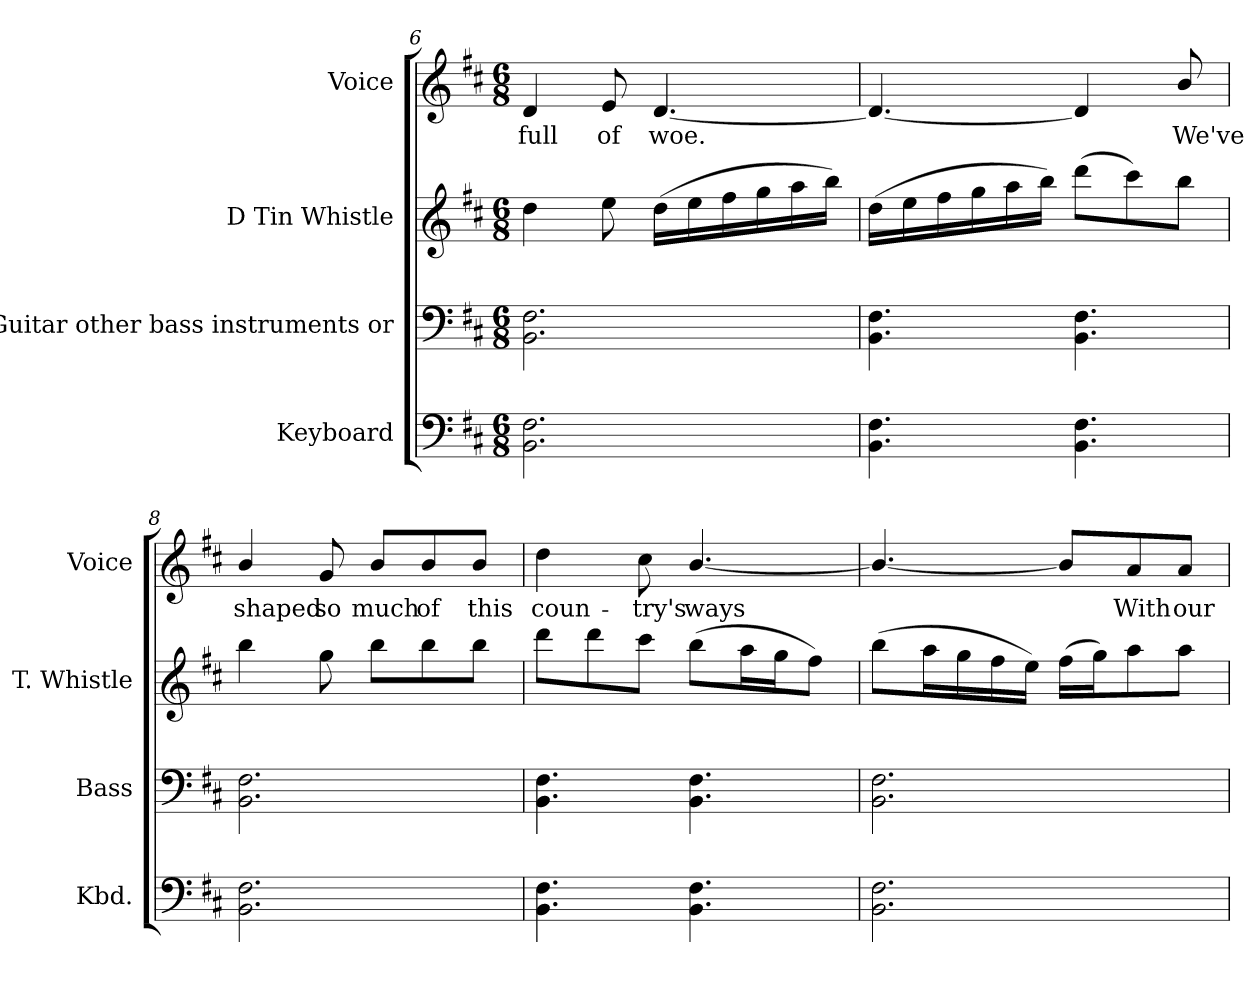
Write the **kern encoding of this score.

**kern	**kern	**kern	**kern	**text
*part4	*part3	*part2	*part1	*part1
*staff4	*staff3	*staff2	*staff1	*staff1
*I"Keyboard	*I"Bass Guitar other bass instruments or	*I"D Tin Whistle	*I"Voice	*
*I'Kbd.	*I'Bass	*I'T. Whistle	*I'Voice	*
!!LO:LB:g=z
*clefF4	*clefF4	*clefG2	*clefG2	*
*	*ITrd7c12	*ITrd-7c-12	*	*
*k[f#c#]	*k[f#c#]	*k[f#c#]	*k[f#c#]	*
*D:	*D:	*D:	*D:	*
*M6/8	*M6/8	*M6/8	*M6/8	*
=6	=6	=6	=6	=6
!	!	!	!	!LO:LY:b:color=#000000
2.BBi\ 2.F#i	2.BBBi\ 2.FF#i	4dddi\	4di/	full
!	!	!	!	!LO:LY:b:color=#000000
.	.	8eeei\	8ei/	of
!	!	!	!	!LO:LY:b:color=#000000
.	.	(16dddi\LL	[4.di/	woe.
.	.	16eeei\	.	.
.	.	16fff#i\	.	.
.	.	16gggi\	.	.
.	.	16aaai\	.	.
.	.	16bbbi\JJ)	.	.
=7	=7	=7	=7	=7
4.BBi\ 4.F#i	4.BBBi\ 4.FF#i	(16dddi\LL	4.di/_	.
.	.	16eeei\	.	.
.	.	16fff#i\	.	.
.	.	16gggi\	.	.
.	.	16aaai\	.	.
.	.	16bbbi\JJ)	.	.
4.BBi\ 4.F#i	4.BBBi\ 4.FF#i	(8ddddi\L	4di/]	.
.	.	8cccc#i\)	.	.
!	!	!	!	!LO:LY:b:color=#000000
.	.	8bbbi\J	8bi/	We've
=8	=8	=8	=8	=8
!	!	!	!	!LO:LY:b:color=#000000
2.BBi\ 2.F#i	2.BBBi\ 2.FF#i	4bbbi\	4bi/	shaped
!	!	!	!	!LO:LY:b:color=#000000
.	.	8gggi\	8gi/	so
!	!	!	!	!LO:LY:b:color=#000000
.	.	8bbbi\L	8bi/L	much
!	!	!	!	!LO:LY:b:color=#000000
.	.	8bbbi\	8bi/	of
!	!	!	!	!LO:LY:b:color=#000000
.	.	8bbbi\J	8bi/J	this
=9	=9	=9	=9	=9
!	!	!	!	!LO:LY:b:color=#000000
4.BBi\ 4.F#i	4.BBBi\ 4.FF#i	8ddddi\L	4ddi\	coun-
.	.	8ddddi\	.	.
!	!	!	!	!LO:LY:b:color=#000000
.	.	8cccc#i\J	8cc#i\	-try's
!	!	!	!	!LO:LY:b:color=#000000
4.BBi\ 4.F#i	4.BBBi\ 4.FF#i	(8bbbi\L	[4.bi/	ways
.	.	16aaai\L	.	.
.	.	16gggi\J	.	.
.	.	8fff#i\J)	.	.
!!LO:LB:g=z
=10	=10	=10	=10	=10
2.BBi\ 2.F#i	2.BBBi\ 2.FF#i	(8bbbi\L	4.bi/_	.
.	.	16aaai\L	.	.
.	.	16gggi\	.	.
.	.	16fff#i\	.	.
.	.	16eeei\JJ)	.	.
.	.	(16fff#i\LL	8bi/L]	.
.	.	16gggi\J)	.	.
!	!	!	!	!LO:LY:b:color=#000000
.	.	8aaai\	8ai/	With
!	!	!	!	!LO:LY:b:color=#000000
.	.	8aaai\J	8ai/J	our
=	=	=	=	=
*-	*-	*-	*-	*-
